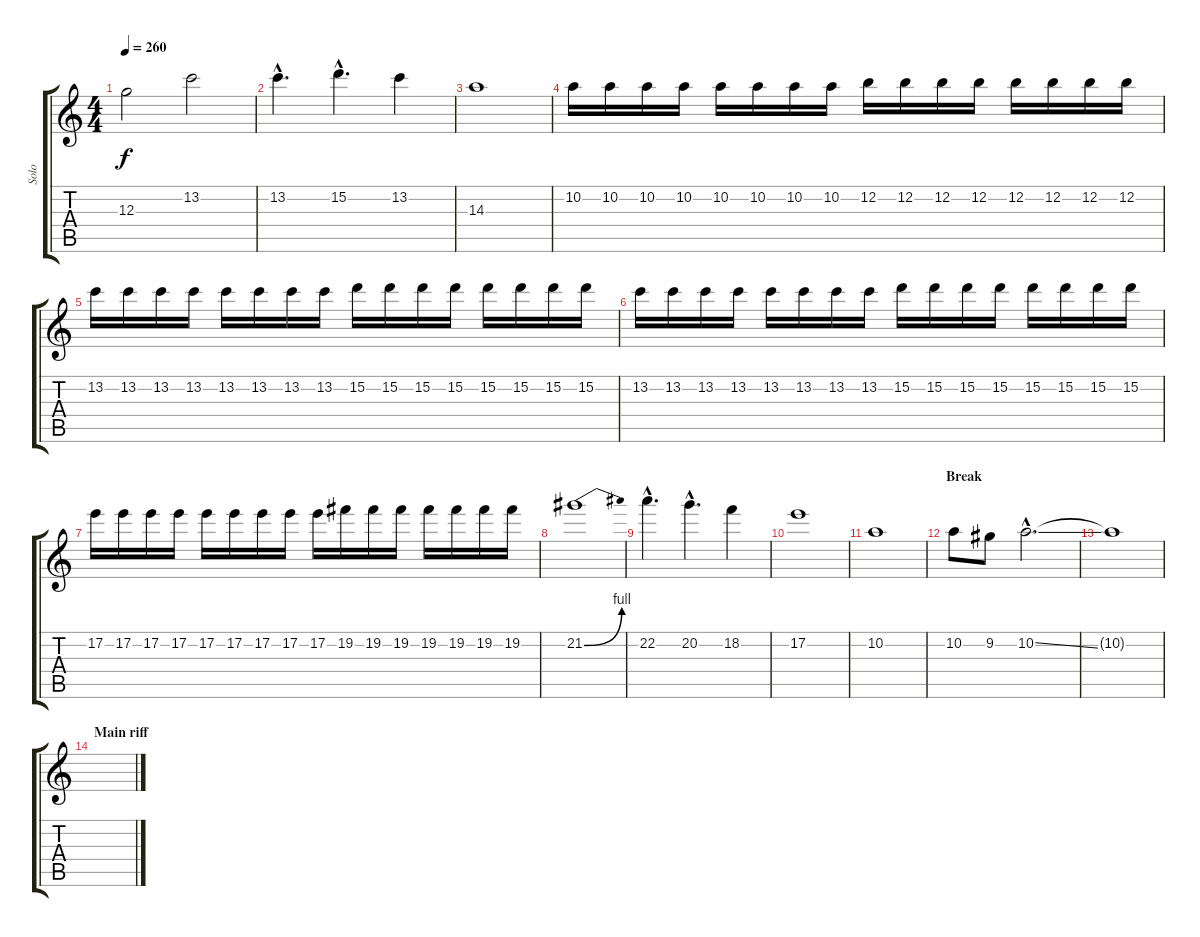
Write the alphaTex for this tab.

\track ("Solo" "Solo") {instrument overdrivenguitar}
\staff {score tabs}
\tuning (E4 B3 G3 D3 A2 E2) {hide}
\ts (4 4)
\tempo 260
\clef g2
\ks c
12.3.2{dy f} 13.2.2 |
13.2{hac}.4{d} 15.2{hac}.4{d} 13.2.4 |
14.3.1 |
10.2.16 10.2.16 10.2.16 10.2.16 10.2.16 10.2.16 10.2.16 10.2.16 12.2.16 12.2.16 12.2.16 12.2.16 12.2.16 12.2.16 12.2.16 12.2.16 |
13.2.16 13.2.16 13.2.16 13.2.16 13.2.16 13.2.16 13.2.16 13.2.16 15.2.16 15.2.16 15.2.16 15.2.16 15.2.16 15.2.16 15.2.16 15.2.16 |
13.2.16 13.2.16 13.2.16 13.2.16 13.2.16 13.2.16 13.2.16 13.2.16 15.2.16 15.2.16 15.2.16 15.2.16 15.2.16 15.2.16 15.2.16 15.2.16 |
17.2.16 17.2.16 17.2.16 17.2.16 17.2.16 17.2.16 17.2.16 17.2.16 17.2.16 19.2.16 19.2.16 19.2.16 19.2.16 19.2.16 19.2.16 19.2.16 |
21.2{be (bend 0 0 60 4)}.1 |
22.2{hac}.4{d} 20.2{hac}.4{d} 18.2.4 |
17.2.1 |
10.2.1 |
\section ("" "Break")
10.2.8 9.2.8 10.2{ss hac}.2{d} |
10.2{t}.1 |
\section ("" "Main riff")
